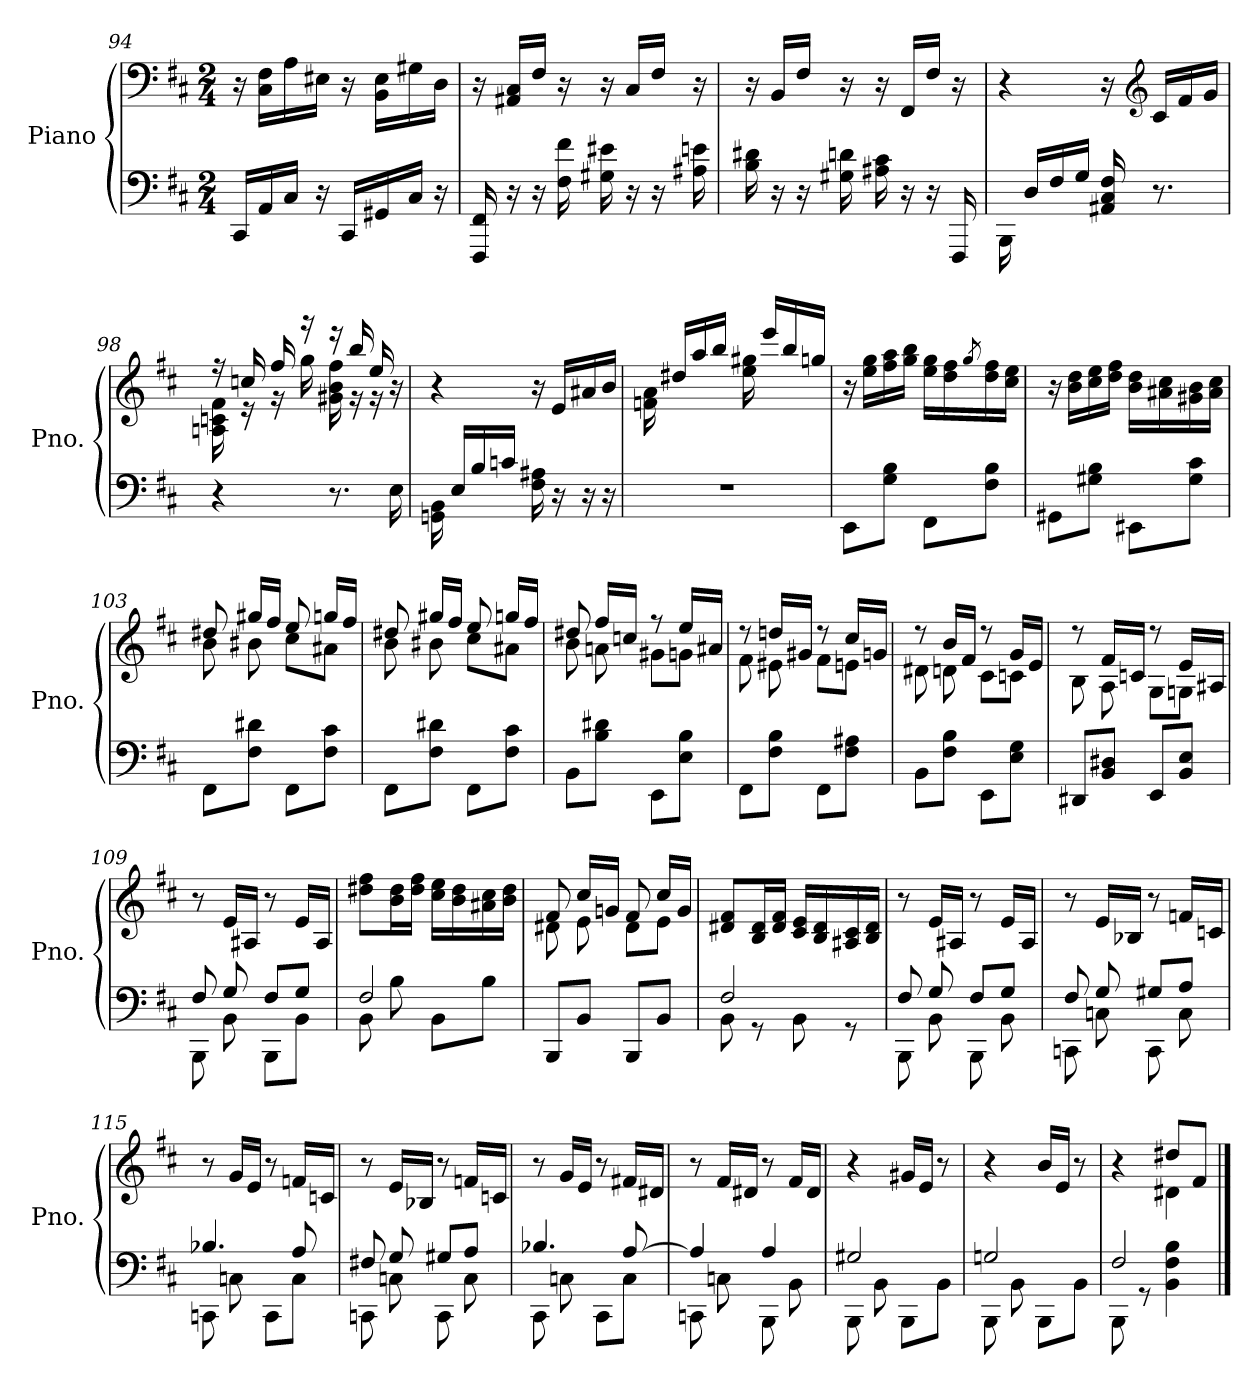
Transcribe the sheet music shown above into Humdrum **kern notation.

**kern	**kern
*part1	*part1
*staff2	*staff1
*I"Piano	*
*I'Pno.	*
*clefF4	*clefF4
*k[f#c#]	*k[f#c#]
*M2/4	*M2/4
=94	=94
16CC#/LL	16r
16AA/	16C#\ 16F#\LL
16C#/JJ	16A\
16r	16E#X\JJ
16CC#/LL	16r
16GG#X/	16BB\ 16E#\LL
16C#/JJ	16G#X\
16r	16D\JJ
=95	=95
16FFF#/ 16FF#/	16r
16r	16AA#X/ 16C#/LL
16r	16F#/JJ
16F#\ 16f#\	16r
16G#X\ 16e#X\	16r
16r	16C#/LL
16r	16F#/JJ
16A#X\ 16en\	16r
=96	=96
16B\ 16d#X\	16r
16r	16BB/LL
16r	16F#/JJ
16G#X\ 16dn\	16r
16A#X\ 16c#\	16r
16r	16FF#/LL
16r	16F#/JJ
16FFF#/	16r
!!LO:LB:g=z
=97	=97
16BBB\	4r
16D/LL	.
16F#/	.
16G/JJ	.
16AA#X/ 16C#/ 16F#/	16r
*	*clefG2
8.r	16c#/LL
.	16f#/
.	16g/JJ
=98	=98
*	*^
4r	16r	16An\ 16cn\ 16f#\
.	16ccn/	16r
.	16ff#/	16r
.	16r	16gg\
8.r	16r	16g#X\ 16b\ 16ff#\
.	16bb/	16r
.	16ee/	16r
16E\	16r	16ryy
*	*v	*v
=99	=99
16GGn\ 16BB\	4r
16E/LL	.
16B/	.
16cn/JJ	.
16F#\ 16A#X\	16r
16r	16e/LL
16r	16a#X/
16r	16b/JJ
!!LO:LB:g=z
=100	=100
2r	16fn\ 16a\
.	16dd#X/LL
.	16aa/
.	16bb/JJ
.	16ee\ 16gg#X\
.	16eee/LL
.	16bb/
.	16ggn/JJ
=101	=101
8EE\L	16r
.	16ee\ 16gg\LL
8G\ 8B\J	16ff#\ 16aa\
.	16gg\ 16bb\JJ
8FF#\L	16ee\ 16gg\LL
.	16dd\ 16ff#\
.	8qgg/
8F#\ 8B\J	16dd\ 16ff#\
.	16cc#\ 16ee\JJ
=102	=102
8GG#X\L	16r
.	16b\ 16dd\LL
8G#X\ 8B\J	16cc#\ 16ee\
.	16dd\ 16ff#\JJ
8EE#X\L	16b\ 16dd\LL
.	16a#X\ 16cc#\
8G#\ 8c#\J	16g#X\ 16b\
.	16a#\ 16cc#\JJ
=103	=103
*	*^
8FF#\L	8dd#X/	8b\
8F#\ 8d#X\J	16gg#X/LL	8b#X\
.	16ff#/JJ	.
8FF#\L	8ee/	8cc#\L
8F#\ 8c#\J	16ggn/LL	8a#X\J
.	16ff#/JJ	.
!!LO:LB:g=z	!!
=104	=104	=104
8FF#\L	8dd#X/	8b\
8F#\ 8d#X\J	16gg#X/LL	8b#X\
.	16ff#/JJ	.
8FF#\L	8ee/	8cc#\L
8F#\ 8c#\J	16ggn/LL	8a#X\J
.	16ff#/JJ	.
=105	=105	=105
8BB\L	8dd#X/	8b\
8B\ 8d#X\J	16ff#/LL	8an\
.	16ccn/JJ	.
8EE\L	8r	8g#X\L
8E\ 8B\J	16ee/LL	8gn\J
.	16a#X/JJ	.
=106	=106	=106
8FF#\L	8r	8f#\
8F#\ 8B\J	16ddn/LL	8e#X\
.	16g#X/JJ	.
8FF#\L	8r	8f#\L
8F#\ 8A#X\J	16cc#/LL	8en\J
.	16gn/JJ	.
=107	=107	=107
8BB\L	8r	8d#X\
8F#\ 8B\J	16b/LL	8dn\
.	16f#/JJ	.
8EE\L	8r	8c#\L
8E\ 8G\J	16g/LL	8cn\J
.	16e/JJ	.
!!LO:LB:g=z	!!
=108	=108	=108
8DD#X/L	8r	8B\
8BB/ 8D#X/J	16f#/LL	8A\
.	16cn/JJ	.
8EE/L	8r	8G\L
8BB/ 8E/J	16e/LL	8Gn\J
.	16A#X/JJ	.
*	*v	*v
=109	=109
*^	*
8F#/	8BBB\	8r
8G/	8BB\	16e/LL
.	.	16A#X/JJ
8F#/L	8BBB\L	8r
8G/J	8BB\J	16e/LL
.	.	16A#/JJ
=110	=110	=110
2F#/	8BB\	8dd#X\ 8ff#\L
.	8B\	16b\ 16dd#\L
.	.	16dd#\ 16ff#\JJ
.	8BB\L	16cc#\ 16ee\LL
.	.	16b\ 16dd#\
.	8B\J	16a#X\ 16cc#\
.	.	16b\ 16dd#\JJ
*v	*v	*
=111	=111
*	*^
8BBB/L	8f#/	8d#X\
8BB/J	16cc#/LL	8e\
.	16gn/JJ	.
8BBB/L	8f#/	8d#\L
8BB/J	16cc#/LL	8e\J
.	16g/JJ	.
*	*v	*v
=112	=112
*^	*
2F#/	8BB\	8d#X/ 8f#/L
.	8r	16B/ 16d#/L
.	.	16d#/ 16f#/JJ
.	8BB\	16c#/ 16e/LL
.	.	16B/ 16d#/
.	8r	16A#X/ 16c#/
.	.	16B/ 16d#/JJ
!!LO:PB:g=z
=113	=113	=113
8F#/	8BBB\	8r
8G/	8BB\	16e/LL
.	.	16A#X/JJ
8F#/L	8BBB\	8r
8G/J	8BB\	16e/LL
.	.	16A#/JJ
=114	=114	=114
8F#/	8CCn\	8r
8G/	8Cn\	16e/LL
.	.	16B-X/JJ
8G#X/L	8CC\	8r
8A/J	8C\	16fn/LL
.	.	16cn/JJ
=115	=115	=115
4.B-X/	8CCn\	8r
.	8Cn\	16g/LL
.	.	16e/JJ
.	8CC\L	8r
8A/	8C\J	16fn/LL
.	.	16cn/JJ
=116	=116	=116
8F#X/	8CCn\	8r
8G/	8Cn\	16e/LL
.	.	16B-X/JJ
8G#X/L	8CC\	8r
8A/J	8C\	16fn/LL
.	.	16cn/JJ
!!LO:LB:g=z
=117	=117	=117
4.B-X/	8CC#\	8r
.	8Cn\	16g/LL
.	.	16e/JJ
.	8CC#\L	8r
[8A/	8C\J	16f#X/LL
.	.	16d#X/JJ
=118	=118	=118
4A/]	8CCn\	8r
.	8Cn\	16f#/LL
.	.	16d#X/JJ
4A/	8BBB\	8r
.	8BB\	16f#/LL
.	.	16d#/JJ
=119	=119	=119
2G#X/	8BBB\	4r
.	8BB\	.
.	8BBB\L	16g#X/LL
.	.	16e/JJ
.	8BB\J	8r
=120	=120	=120
2Gn/	8BBB\	4r
.	8BB\	.
.	8BBB\L	16b/LL
.	.	16e/JJ
.	8BB\J	8r
=121	=121	=121
*	*	*^
2F#/	8BBB\	4r	4ryy
.	8r	.	.
.	4BB\ 4F#\ 4B\	8dd#X/L	4d#X\
.	.	8f#/J	.
*v	*v	*	*
*	*v	*v
==	==
*-	*-
